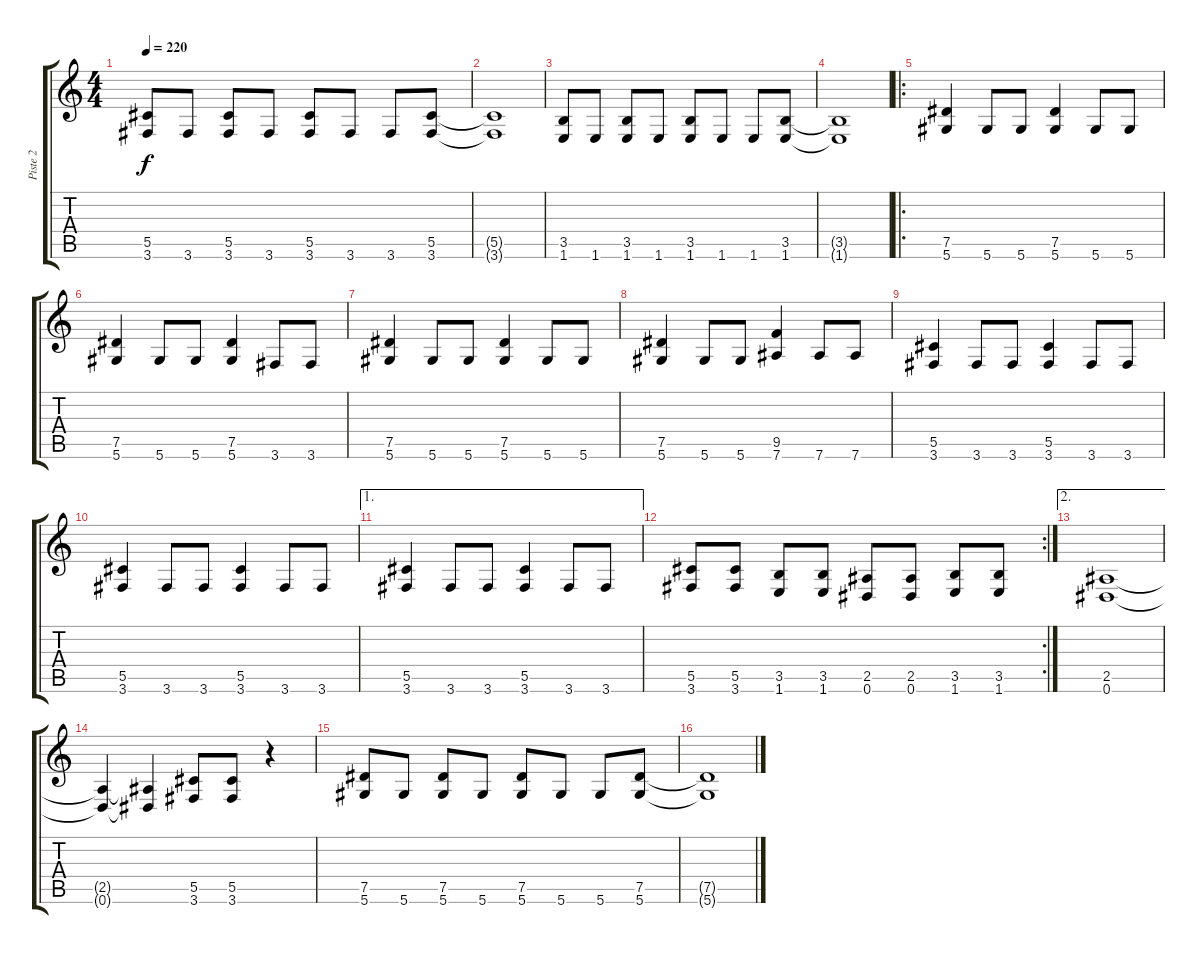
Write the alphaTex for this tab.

\track ("Piste 2" "Piste 2") {instrument distortionguitar}
\staff {score tabs}
\tuning (Eb4 Bb3 Gb3 Db3 Ab2 Eb2) {hide}
\ts (4 4)
\tempo 220
\clef g2
\ks c
(5.5 3.6).8{dy f} 3.6.8 (5.5 3.6).8 3.6.8 (5.5 3.6).8 3.6.8 3.6.8 (5.5 3.6).8 |
(5.5{t} 3.6{t}).1 |
(3.5 1.6).8 1.6.8 (3.5 1.6).8 1.6.8 (3.5 1.6).8 1.6.8 1.6.8 (3.5 1.6).8 |
(3.5{t} 1.6{t}).1 |
\ro
(7.5 5.6).4 5.6.8 5.6.8 (7.5 5.6).4 5.6.8 5.6.8 |
(7.5 5.6).4 5.6.8 5.6.8 (7.5 5.6).4 3.6.8 3.6.8 |
(7.5 5.6).4 5.6.8 5.6.8 (7.5 5.6).4 5.6.8 5.6.8 |
(7.5 5.6).4 5.6.8 5.6.8 (9.5 7.6).4 7.6.8 7.6.8 |
(5.5 3.6).4 3.6.8 3.6.8 (5.5 3.6).4 3.6.8 3.6.8 |
(5.5 3.6).4 3.6.8 3.6.8 (5.5 3.6).4 3.6.8 3.6.8 |
\ae 1
(5.5 3.6).4 3.6.8 3.6.8 (5.5 3.6).4 3.6.8 3.6.8 |
\rc 2
(5.5 3.6).8 (5.5 3.6).8 (3.5 1.6).8 (3.5 1.6).8 (2.5 0.6).8 (2.5 0.6).8 (3.5 1.6).8 (3.5 1.6).8 |
\ae 2
(2.5 0.6).1 |
(2.5{t} 0.6{t}).4 (2.5{t} 0.6{t}).4 (5.5 3.6).8 (5.5 3.6).8 r.4 |
(7.5 5.6).8 5.6.8 (7.5 5.6).8 5.6.8 (7.5 5.6).8 5.6.8 5.6.8 (7.5 5.6).8 |
(7.5{t} 5.6{t}).1
